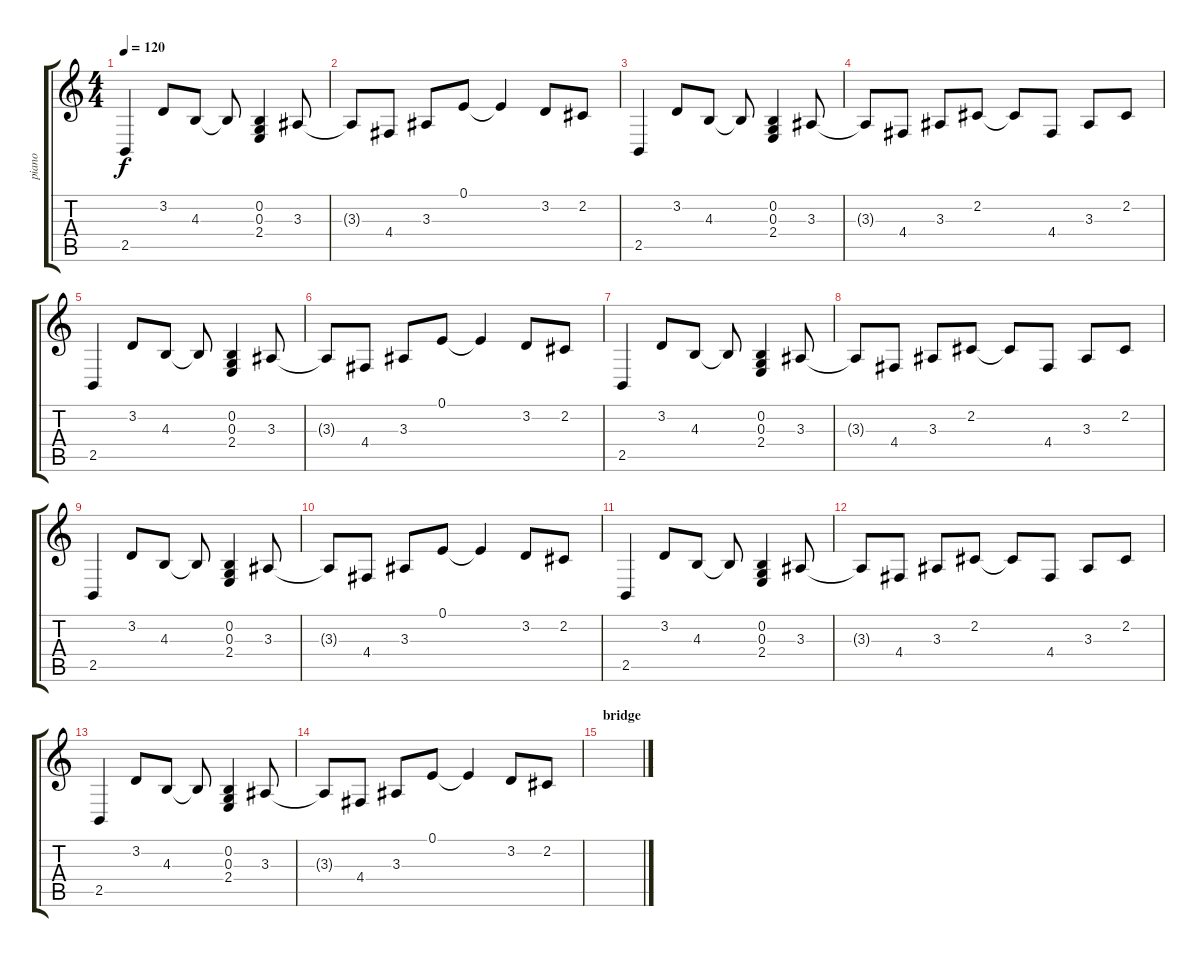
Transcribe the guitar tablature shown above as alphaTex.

\track ("piano" "piano") {instrument brightacousticpiano}
\staff {score tabs}
\tuning (E4 B3 G3 D3 A2 E2) {hide}
\ts (4 4)
\tempo 120
\clef g2
\ks c
2.5.4{dy f} 3.2.8 4.3.8 4.3{t}.8 (0.2 0.3 2.4).4 3.3.8 |
3.3{t}.8 4.4.8 3.3.8 0.1.8 0.1{t}.4 3.2.8 2.2.8 |
2.5.4 3.2.8 4.3.8 4.3{t}.8 (0.2 0.3 2.4).4 3.3.8 |
3.3{t}.8 4.4.8 3.3.8 2.2.8 2.2{t}.8 4.4.8 3.3.8 2.2.8 |
2.5.4 3.2.8 4.3.8 4.3{t}.8 (0.2 0.3 2.4).4 3.3.8 |
3.3{t}.8 4.4.8 3.3.8 0.1.8 0.1{t}.4 3.2.8 2.2.8 |
2.5.4 3.2.8 4.3.8 4.3{t}.8 (0.2 0.3 2.4).4 3.3.8 |
3.3{t}.8 4.4.8 3.3.8 2.2.8 2.2{t}.8 4.4.8 3.3.8 2.2.8 |
2.5.4 3.2.8 4.3.8 4.3{t}.8 (0.2 0.3 2.4).4 3.3.8 |
3.3{t}.8 4.4.8 3.3.8 0.1.8 0.1{t}.4 3.2.8 2.2.8 |
2.5.4 3.2.8 4.3.8 4.3{t}.8 (0.2 0.3 2.4).4 3.3.8 |
3.3{t}.8 4.4.8 3.3.8 2.2.8 2.2{t}.8 4.4.8 3.3.8 2.2.8 |
2.5.4 3.2.8 4.3.8 4.3{t}.8 (0.2 0.3 2.4).4 3.3.8 |
3.3{t}.8 4.4.8 3.3.8 0.1.8 0.1{t}.4 3.2.8 2.2.8 |
\section ("" "bridge")
